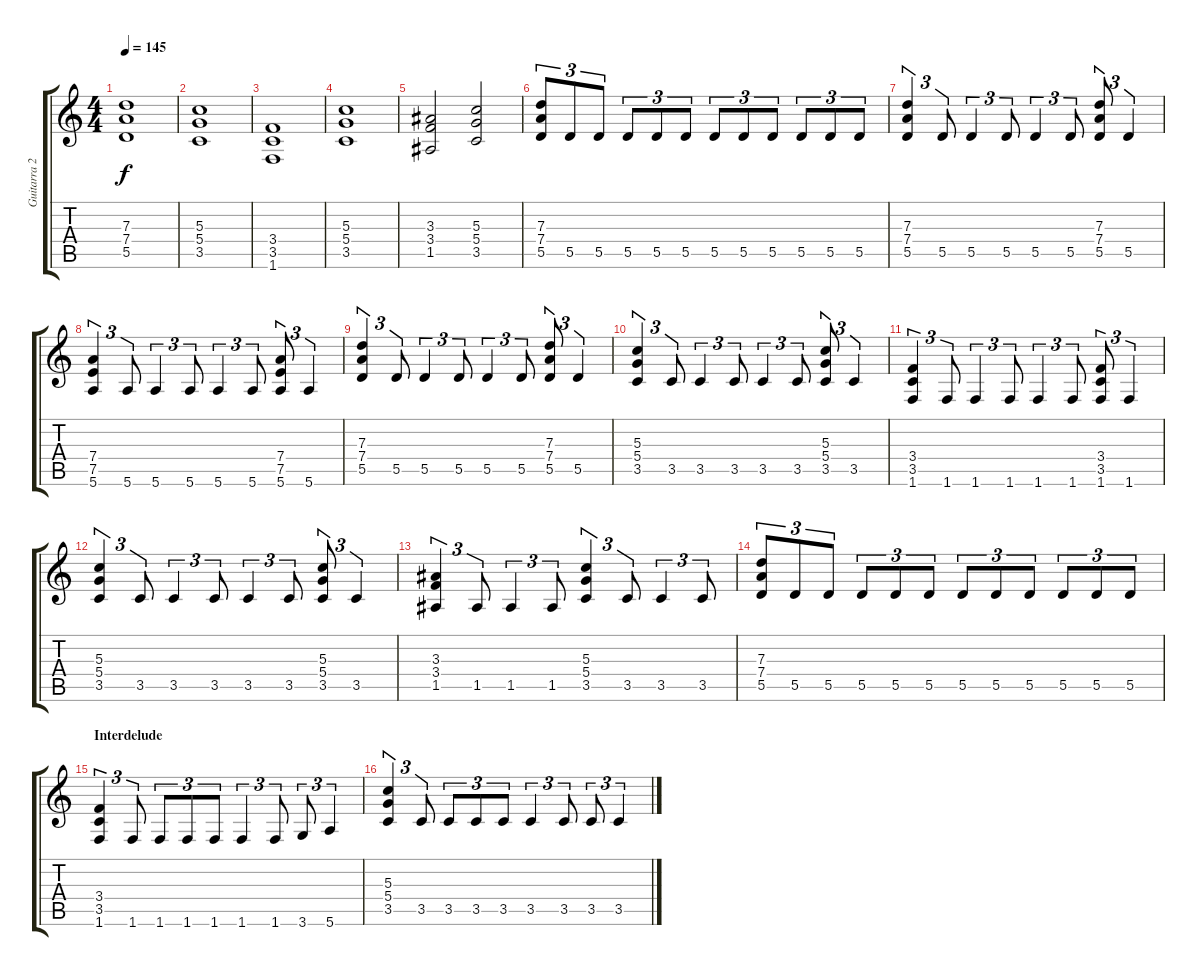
\track ("Guitarra 2" "Guitarra 2") {instrument overdrivenguitar}
\staff {score tabs}
\tuning (E4 B3 G3 D3 A2 E2) {hide}
\ts (4 4)
\tempo 145
\clef g2
\ks c
(7.3 7.4 5.5).1{dy f} |
(5.3 5.4 3.5).1 |
(3.4 3.5 1.6).1 |
(5.3 5.4 3.5).1 |
(3.3 3.4 1.5).2 (5.3 5.4 3.5).2 |
(7.3 7.4 5.5).8{tu (3 2)} 5.5.8{tu (3 2)} 5.5.8{tu (3 2)} 5.5.8{tu (3 2)} 5.5.8{tu (3 2)} 5.5.8{tu (3 2)} 5.5.8{tu (3 2)} 5.5.8{tu (3 2)} 5.5.8{tu (3 2)} 5.5.8{tu (3 2)} 5.5.8{tu (3 2)} 5.5.8{tu (3 2)} |
(7.3 7.4 5.5).4{tu (3 2)} 5.5.8{tu (3 2)} 5.5.4{tu (3 2)} 5.5.8{tu (3 2)} 5.5.4{tu (3 2)} 5.5.8{tu (3 2)} (7.3 7.4 5.5).8{tu (3 2)} 5.5.4{tu (3 2)} |
(7.4 7.5 5.6).4{tu (3 2)} 5.6.8{tu (3 2)} 5.6.4{tu (3 2)} 5.6.8{tu (3 2)} 5.6.4{tu (3 2)} 5.6.8{tu (3 2)} (7.4 7.5 5.6).8{tu (3 2)} 5.6.4{tu (3 2)} |
(7.3 7.4 5.5).4{tu (3 2)} 5.5.8{tu (3 2)} 5.5.4{tu (3 2)} 5.5.8{tu (3 2)} 5.5.4{tu (3 2)} 5.5.8{tu (3 2)} (7.3 7.4 5.5).8{tu (3 2)} 5.5.4{tu (3 2)} |
(5.3 5.4 3.5).4{tu (3 2)} 3.5.8{tu (3 2)} 3.5.4{tu (3 2)} 3.5.8{tu (3 2)} 3.5.4{tu (3 2)} 3.5.8{tu (3 2)} (5.3 5.4 3.5).8{tu (3 2)} 3.5.4{tu (3 2)} |
(3.4 3.5 1.6).4{tu (3 2)} 1.6.8{tu (3 2)} 1.6.4{tu (3 2)} 1.6.8{tu (3 2)} 1.6.4{tu (3 2)} 1.6.8{tu (3 2)} (3.4 3.5 1.6).8{tu (3 2)} 1.6.4{tu (3 2)} |
(5.3 5.4 3.5).4{tu (3 2)} 3.5.8{tu (3 2)} 3.5.4{tu (3 2)} 3.5.8{tu (3 2)} 3.5.4{tu (3 2)} 3.5.8{tu (3 2)} (5.3 5.4 3.5).8{tu (3 2)} 3.5.4{tu (3 2)} |
(3.3 3.4 1.5).4{tu (3 2)} 1.5.8{tu (3 2)} 1.5.4{tu (3 2)} 1.5.8{tu (3 2)} (5.3 5.4 3.5).4{tu (3 2)} 3.5.8{tu (3 2)} 3.5.4{tu (3 2)} 3.5.8{tu (3 2)} |
(7.3 7.4 5.5).8{tu (3 2)} 5.5.8{tu (3 2)} 5.5.8{tu (3 2)} 5.5.8{tu (3 2)} 5.5.8{tu (3 2)} 5.5.8{tu (3 2)} 5.5.8{tu (3 2)} 5.5.8{tu (3 2)} 5.5.8{tu (3 2)} 5.5.8{tu (3 2)} 5.5.8{tu (3 2)} 5.5.8{tu (3 2)} |
\section ("" "Interdelude")
(3.4 3.5 1.6).4{tu (3 2)} 1.6.8{tu (3 2)} 1.6.8{tu (3 2)} 1.6.8{tu (3 2)} 1.6.8{tu (3 2)} 1.6.4{tu (3 2)} 1.6.8{tu (3 2)} 3.6.8{tu (3 2)} 5.6.4{tu (3 2)} |
(5.3 5.4 3.5).4{tu (3 2)} 3.5.8{tu (3 2)} 3.5.8{tu (3 2)} 3.5.8{tu (3 2)} 3.5.8{tu (3 2)} 3.5.4{tu (3 2)} 3.5.8{tu (3 2)} 3.5.8{tu (3 2)} 3.5.4{tu (3 2)}
